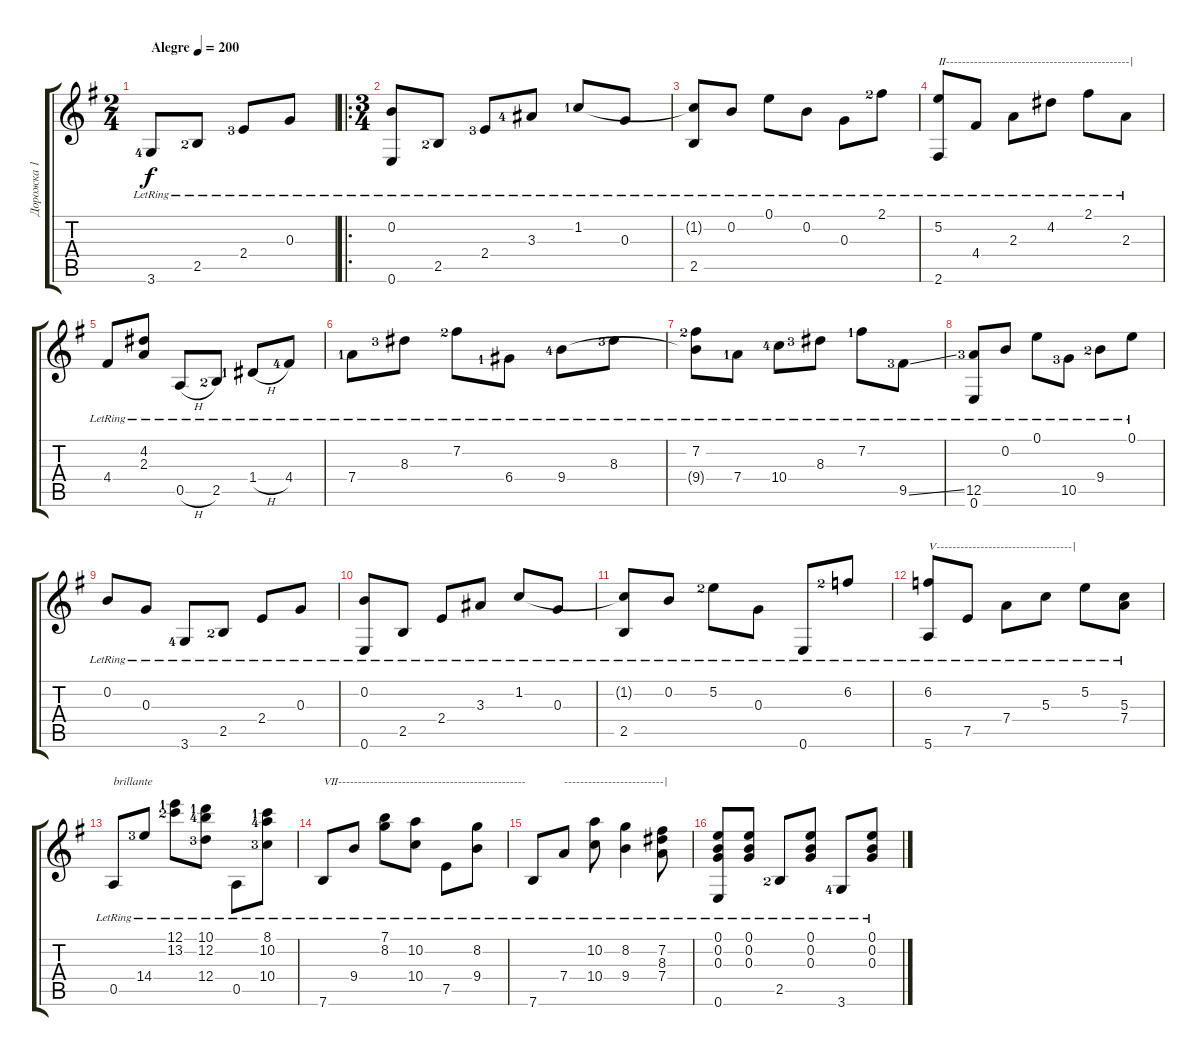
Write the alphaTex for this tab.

\track ("Дорожка 1" "Дорожка 1") {instrument acousticguitarsteel}
\staff {score tabs}
\tuning (E4 B3 G3 D3 A2 E2) {hide}
\ts (2 4)
\tempo (200 "Alegre")
\clef g2
\ks g
3.6{lr lf 5}.8{dy f instrument acousticguitarsteel} 2.5{lr lf 3}.8 2.4{lr lf 4}.8 0.3{lr}.8 |
\ro
\ts (3 4)
(0.2{lr} 0.6{lr}).8 2.5{lr lf 3}.8 2.4{lr lf 4}.8 3.3{lr lf 5}.8 1.2{lr lf 2}.8 0.3{lr}.8 |
(1.2{t} 2.5{lr}).8 0.2{lr}.8 0.1{lr}.8 0.2{lr}.8 0.3{lr}.8 2.1{lr lf 3}.8 |
(5.2{lr} 2.6{lr}).8{txt "II----------------------------------------------|"} 4.4{lr}.8 2.3{lr}.8 4.2{lr}.8 2.1{lr}.8 2.3{lr}.8 |
4.4{lr}.8 (4.2{lr} 2.3{lr}).8 0.5{h lr}.8 2.5{lr lf 3}.8 1.4{h lr lf 2}.8 4.4{lr lf 5}.8 |
7.4{lr lf 2}.8 8.3{lr lf 4}.8 7.2{lr lf 3}.8 6.4{lr lf 2}.8 9.4{lr lf 5}.8 8.3{lr lf 4}.8 |
(7.2{lr lf 3} 9.4{t}).8 7.4{lr lf 2}.8 10.4{lr lf 5}.8 8.3{lr lf 4}.8 7.2{lr lf 2}.8 9.5{ss lr lf 4}.8 |
(12.5{lr lf 4} 0.6{lr}).8 0.2{lr}.8 0.1{lr}.8 10.5{lr lf 4}.8 9.4{lr lf 3}.8 0.1{lr}.8 |
0.2{lr}.8 0.3{lr}.8 3.6{lr lf 5}.8 2.5{lr lf 3}.8 2.4{lr}.8 0.3{lr}.8 |
(0.2{lr} 0.6{lr}).8 2.5{lr}.8 2.4{lr}.8 3.3{lr}.8 1.2{lr}.8 0.3{lr}.8 |
(1.2{t} 2.5{lr}).8 0.2{lr}.8 5.2{lr lf 3}.8 0.3{lr}.8 0.6{lr}.8 6.2{lr lf 3}.8 |
(6.2{lr} 5.6{lr}).8{txt "V----------------------------------|" volume 16} 7.5{lr}.8 7.4{lr}.8 5.3{lr}.8 5.2{lr}.8 (5.3{lr} 7.4{lr}).8 |
0.5{lr}.8{txt "brillante"} 14.4{lr lf 4}.8 (12.1{lr lf 2} 13.2{lr lf 3}).8 (10.1{lr lf 2} 12.2{lr lf 5} 12.4{lr lf 4}).8 0.5{lr}.8 (8.1{lr lf 2} 10.2{lr lf 5} 10.4{lr lf 4}).8 |
7.6{lr}.8{txt "VII-----------------------------------------------"} 9.4{lr}.8 (7.1{lr} 8.2{lr}).8 (10.2{lr} 10.4{lr}).8 7.5{lr}.8 (8.2{lr} 9.4{lr}).8 |
7.6{lr}.8 7.4{lr}.8{txt "-------------------------|"} (10.2{lr} 10.4{lr}).8{volume 13} (8.2{lr} 9.4{lr}).4 (7.2{lr} 8.3{lr} 7.4{lr}).8 |
(0.1{lr} 0.2{lr} 0.3{lr} 0.6{lr}).8 (0.1{lr} 0.2{lr} 0.3{lr}).8 2.5{lr lf 3}.8 (0.1{lr} 0.2{lr} 0.3{lr}).8 3.6{lr lf 5}.8 (0.1{lr} 0.2{lr} 0.3{lr}).8
